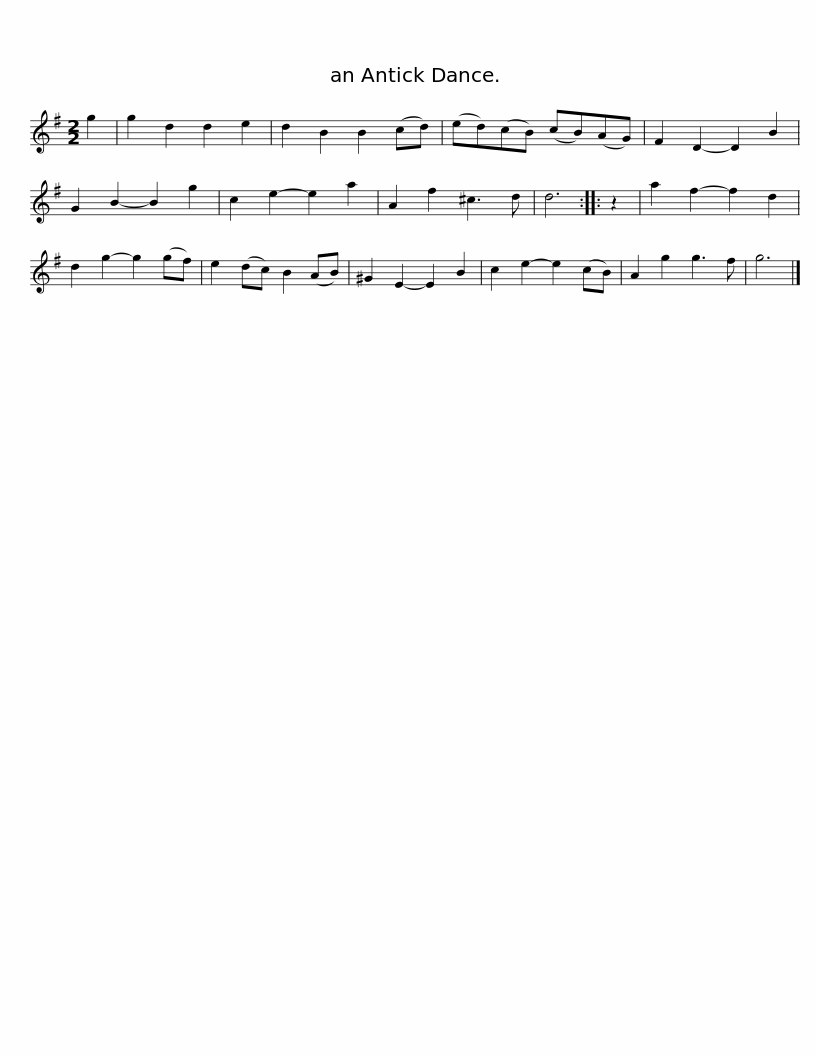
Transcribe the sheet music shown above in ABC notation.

X:1
L:1/8
M:2/2
I:linebreak $
K:G
V:1 treble
V:1
 g2 | g2 d2 d2 e2 | d2 B2 B2 (cd) | (ed)(cB) (cB)(AG) | F2 D2- D2 B2 | %5
 G2 B2- B2 g2 | c2 e2- e2 a2 | A2 f2 ^c3 d | d6 :: z2 |$ %10
 a2 f2- f2 d2 | d2 g2- g2 (gf) | e2 (dc) B2 (AB) | ^G2 E2- E2 B2 | c2 e2- e2 (cB) | %15
 A2 g2 g3 f | g6 |] %17
